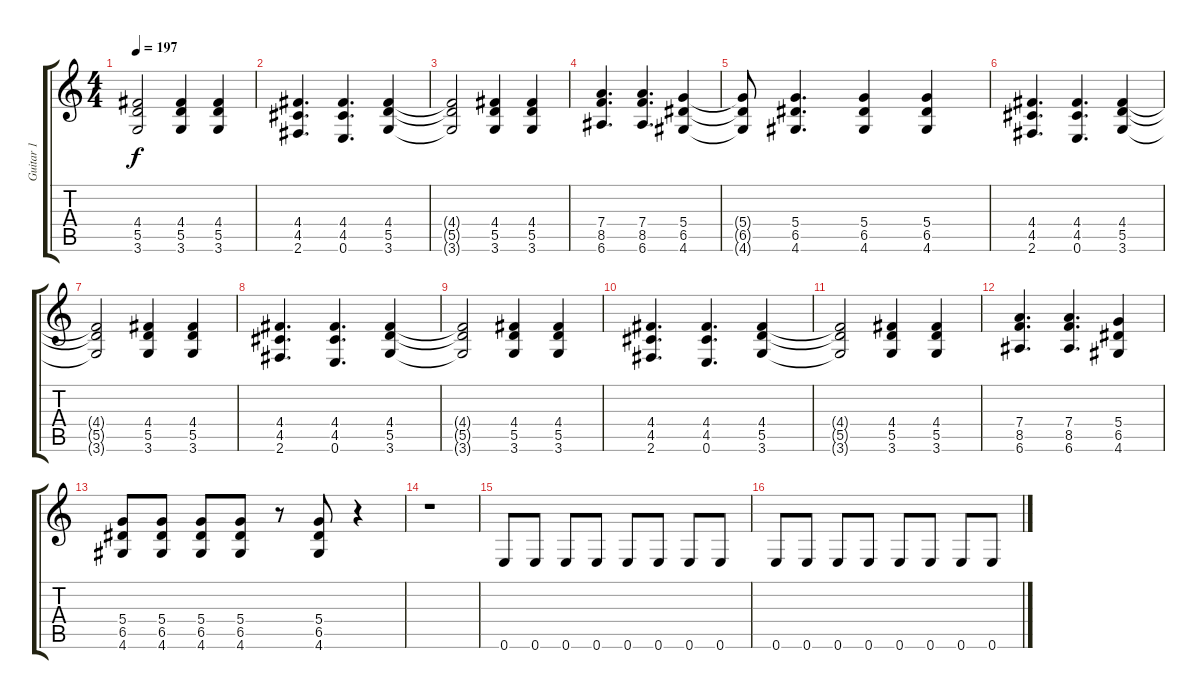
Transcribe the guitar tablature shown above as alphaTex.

\track ("Guitar 1" "Guitar 1") {instrument distortionguitar}
\staff {score tabs}
\tuning (E4 B3 G3 D3 A2 E2) {hide}
\ts (4 4)
\tempo 197
\clef g2
\ks c
(4.4{t} 5.5{t} 3.6{t}).2{dy f} (4.4 5.5 3.6).4 (4.4 5.5 3.6).4 |
(4.4 4.5 2.6).4{d} (4.4 4.5 0.6).4{d} (4.4 5.5 3.6).4 |
(4.4{t} 5.5{t} 3.6{t}).2 (4.4 5.5 3.6).4 (4.4 5.5 3.6).4 |
(7.4 8.5 6.6).4{d} (7.4 8.5 6.6).4{d} (5.4 6.5 4.6).4 |
(5.4{t} 6.5{t} 4.6{t}).8 (5.4 6.5 4.6).4{d} (5.4 6.5 4.6).4 (5.4 6.5 4.6).4 |
(4.4 4.5 2.6).4{d} (4.4 4.5 0.6).4{d} (4.4 5.5 3.6).4 |
(4.4{t} 5.5{t} 3.6{t}).2 (4.4 5.5 3.6).4 (4.4 5.5 3.6).4 |
(4.4 4.5 2.6).4{d} (4.4 4.5 0.6).4{d} (4.4 5.5 3.6).4 |
(4.4{t} 5.5{t} 3.6{t}).2 (4.4 5.5 3.6).4 (4.4 5.5 3.6).4 |
(4.4 4.5 2.6).4{d} (4.4 4.5 0.6).4{d} (4.4 5.5 3.6).4 |
(4.4{t} 5.5{t} 3.6{t}).2 (4.4 5.5 3.6).4 (4.4 5.5 3.6).4 |
(7.4 8.5 6.6).4{d} (7.4 8.5 6.6).4{d} (5.4 6.5 4.6).4 |
(5.4 6.5 4.6).8 (5.4 6.5 4.6).8 (5.4 6.5 4.6).8 (5.4 6.5 4.6).8 r.8 (5.4 6.5 4.6).8 r.4 |
r.1 |
0.6.8 0.6.8 0.6.8 0.6.8 0.6.8 0.6.8 0.6.8 0.6.8 |
0.6.8 0.6.8 0.6.8 0.6.8 0.6.8 0.6.8 0.6.8 0.6.8
